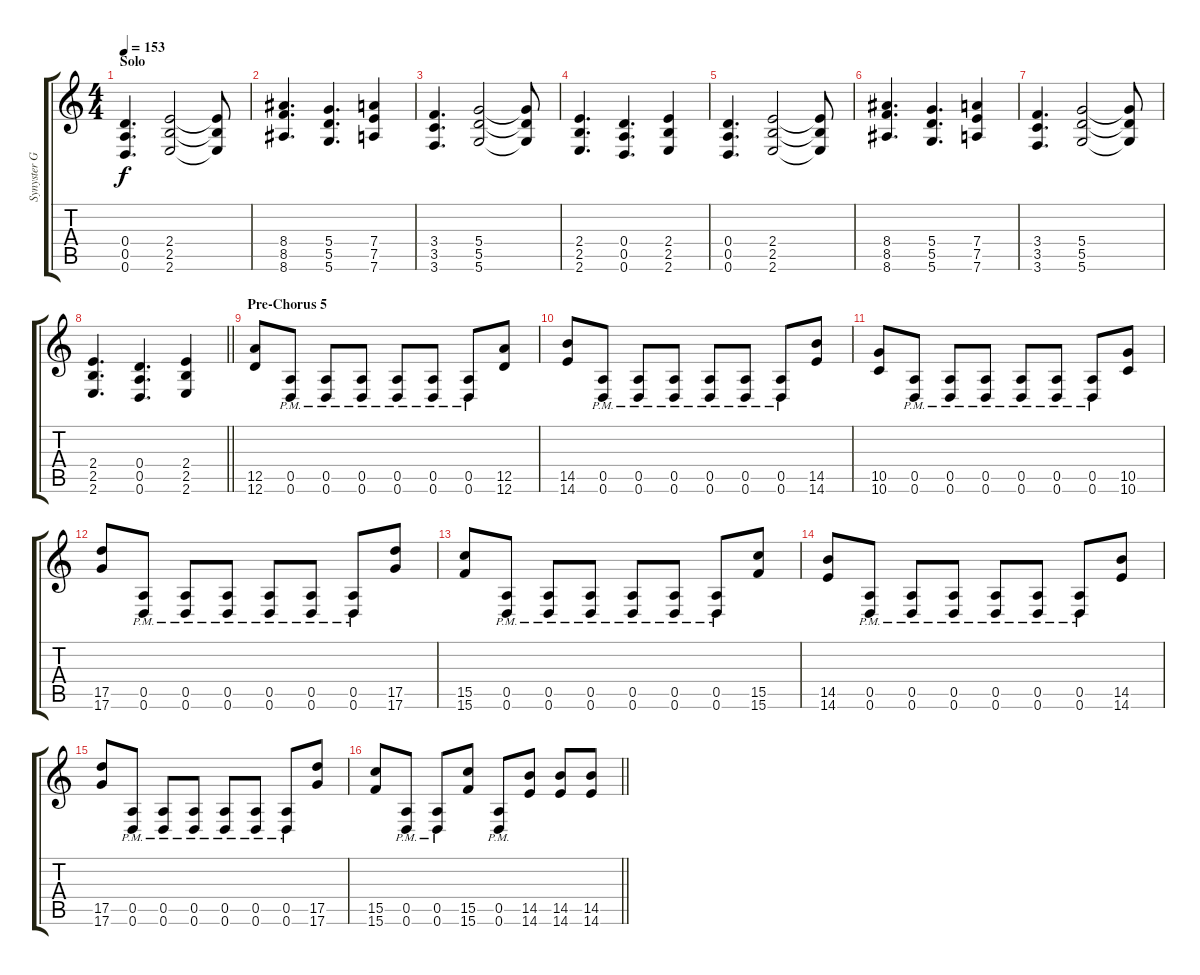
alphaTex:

\track ("Synyster Gates" "Synyster G") {instrument distortionguitar}
\staff {score tabs}
\tuning (E4 B3 G3 D3 A2 D2) {hide}
\ts (4 4)
\section ("" "Solo")
\tempo 153
\clef g2
\ks c
(0.4 0.5 0.6).4{d dy f} (2.4 2.5 2.6).2 (2.4{t} 2.5{t} 2.6{t}).8 |
(8.4 8.5 8.6).4{d} (5.4 5.5 5.6).4{d} (7.4 7.5 7.6).4 |
(3.4 3.5 3.6).4{d} (5.4 5.5 5.6).2 (5.4{t} 5.5{t} 5.6{t}).8 |
(2.4 2.5 2.6).4{d} (0.4 0.5 0.6).4{d} (2.4 2.5 2.6).4 |
(0.4 0.5 0.6).4{d} (2.4 2.5 2.6).2 (2.4{t} 2.5{t} 2.6{t}).8 |
(8.4 8.5 8.6).4{d} (5.4 5.5 5.6).4{d} (7.4 7.5 7.6).4 |
(3.4 3.5 3.6).4{d} (5.4 5.5 5.6).2 (5.4{t} 5.5{t} 5.6{t}).8 |
\barLineRight lightlight
(2.4 2.5 2.6).4{d} (0.4 0.5 0.6).4{d} (2.4 2.5 2.6).4 |
\section ("" "Pre-Chorus 5")
(12.5 12.6).8 (0.5{pm} 0.6{pm}).8 (0.5{pm} 0.6{pm}).8 (0.5{pm} 0.6{pm}).8 (0.5{pm} 0.6{pm}).8 (0.5{pm} 0.6{pm}).8 (0.5{pm} 0.6{pm}).8 (12.5 12.6).8 |
(14.5 14.6).8 (0.5{pm} 0.6{pm}).8 (0.5{pm} 0.6{pm}).8 (0.5{pm} 0.6{pm}).8 (0.5{pm} 0.6{pm}).8 (0.5{pm} 0.6{pm}).8 (0.5{pm} 0.6{pm}).8 (14.5 14.6).8 |
(10.5 10.6).8 (0.5{pm} 0.6{pm}).8 (0.5{pm} 0.6{pm}).8 (0.5{pm} 0.6{pm}).8 (0.5{pm} 0.6{pm}).8 (0.5{pm} 0.6{pm}).8 (0.5{pm} 0.6{pm}).8 (10.5 10.6).8 |
(17.5 17.6).8 (0.5{pm} 0.6{pm}).8 (0.5{pm} 0.6{pm}).8 (0.5{pm} 0.6{pm}).8 (0.5{pm} 0.6{pm}).8 (0.5{pm} 0.6{pm}).8 (0.5{pm} 0.6{pm}).8 (17.5 17.6).8 |
(15.5 15.6).8 (0.5{pm} 0.6{pm}).8 (0.5{pm} 0.6{pm}).8 (0.5{pm} 0.6{pm}).8 (0.5{pm} 0.6{pm}).8 (0.5{pm} 0.6{pm}).8 (0.5{pm} 0.6{pm}).8 (15.5 15.6).8 |
(14.5 14.6).8 (0.5{pm} 0.6{pm}).8 (0.5{pm} 0.6{pm}).8 (0.5{pm} 0.6{pm}).8 (0.5{pm} 0.6{pm}).8 (0.5{pm} 0.6{pm}).8 (0.5{pm} 0.6{pm}).8 (14.5 14.6).8 |
(17.5 17.6).8 (0.5{pm} 0.6{pm}).8 (0.5{pm} 0.6{pm}).8 (0.5{pm} 0.6{pm}).8 (0.5{pm} 0.6{pm}).8 (0.5{pm} 0.6{pm}).8 (0.5{pm} 0.6{pm}).8 (17.5 17.6).8 |
\barLineRight lightlight
(15.5 15.6).8 (0.5{pm} 0.6{pm}).8 (0.5{pm} 0.6{pm}).8 (15.5 15.6).8 (0.5{pm} 0.6{pm}).8 (14.5 14.6).8 (14.5 14.6).8 (14.5 14.6).8
